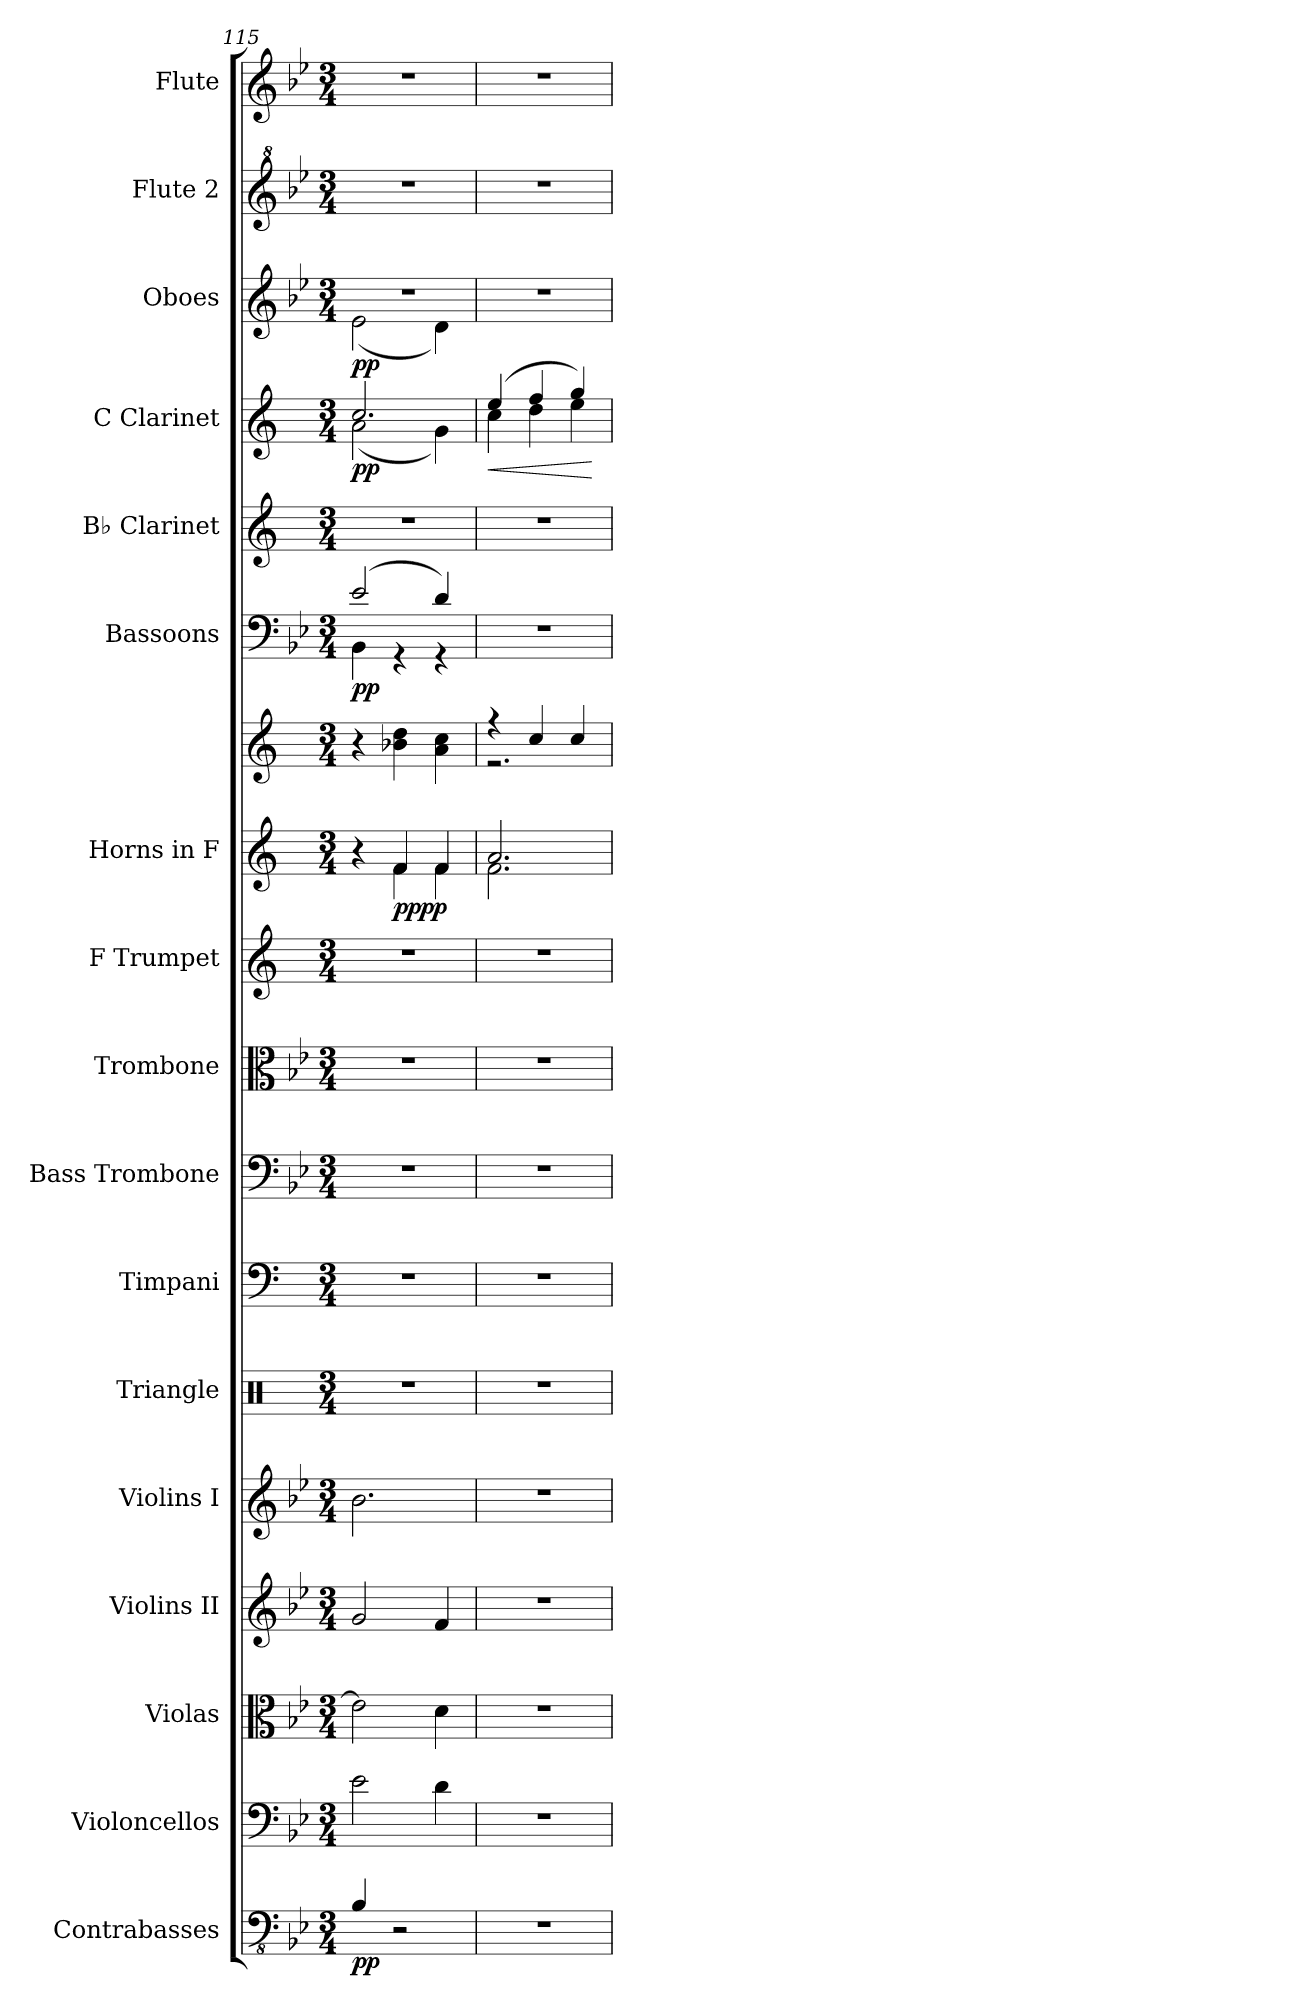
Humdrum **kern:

**kern	**dynam	**kern	**kern	**kern	**kern	**kern	**kern	**kern	**kern	**kern	**kern	**kern	**dynam	**kern	**dynam	**kern	**kern	**dynam	**kern	**dynam	**kern	**kern
*part17	*part17	*part16	*part15	*part14	*part13	*part12	*part11	*part10	*part9	*part8	*part7	*part7	*part7	*part6	*part6	*part5	*part4	*part4	*part3	*part3	*part2	*part1
*staff18	*staff18	*staff17	*staff16	*staff15	*staff14	*staff13	*staff12	*staff11	*staff10	*staff9	*staff8	*staff7	*staff7/8	*staff6	*staff6	*staff5	*staff4	*staff4	*staff3	*staff3	*staff2	*staff1
*I"Contrabasses	*	*I"Violoncellos	*I"Violas	*I"Violins II	*I"Violins I	*I"Triangle	*I"Timpani	*I"Bass Trombone	*I"Trombone	*I"F Trumpet	*I"Horns in F	*	*	*I"Bassoons	*	*I"B♭ Clarinet	*I"C Clarinet	*	*I"Oboes	*	*I"Flute 2	*I"Flute
*I'Cb.	*	*I'Vc.	*I'Vla.	*I'Vln. II	*I'Vln. I	*I'Trgl.	*I'Timp.	*I'B. Tbn.	*I'Tbn.	*I'F Tpt.	*	*	*	*I'Bsn.	*	*I'B♭ Cl.	*I'C Cl.	*	*I'Ob.	*	*I'Fl. 2	*I'Fl. 2
*clefFv4	*	*clefF4	*clefC3	*clefG2	*clefG2	*clefX	*clefF4	*clefF4	*clefC3	*clefG2	*clefG2	*clefG2	*	*clefF4	*	*clefG2	*clefG2	*	*clefG2	*	*clefG^2	*clefG2
*ITrd7c12	*	*	*	*	*	*	*	*	*	*ITrd-3c-5	*ITrd4c7	*ITrd4c7	*	*	*	*ITrd1c2	*ITrd1c2	*	*	*	*	*
*k[b-e-]	*	*k[b-e-]	*k[b-e-]	*k[b-e-]	*k[b-e-]	*k[]	*k[]	*k[b-e-]	*k[b-e-]	*k[b-]	*k[b-]	*k[b-]	*	*k[b-e-]	*	*k[b-e-]	*k[b-e-]	*	*k[b-e-]	*	*k[b-e-]	*k[b-e-]
*M3/4	*	*M3/4	*M3/4	*M3/4	*M3/4	*M3/4	*M3/4	*M3/4	*M3/4	*M3/4	*M3/4	*M3/4	*	*M3/4	*	*M3/4	*M3/4	*	*M3/4	*	*M3/4	*M3/4
=115	=115	=115	=115	=115	=115	=115	=115	=115	=115	=115	=115	=115	=115	=115	=115	=115	=115	=115	=115	=115	=115	=115
*	*	*	*	*	*	*	*	*	*	*	*^	*	*	*^	*	*	*^	*	*^	*	*	*
!	!LO:DY:b	!	!	!	!	!	!	!	!	!	!	!	!	!	!	!	!LO:DY:b	!	!	!	!LO:DY:b	!	!	!LO:DY:b	!	!
4BBB-/	pp	2e-\	2e-\]	2g/	2.b-\	2.r	2.r	2.r	2.r	2.r	4r	4ryy	4r	.	(>2e-/	4BB-\	pp	2.r	2.b-/	(<2g\	pp	2.r	(<2e-\	pp	2.r	2.r
!	!	!	!	!	!	!	!	!	!	!	!	!	!	!LO:DY:b=2	!	!	!	!	!	!	!	!	!	!	!	!
!	!	!	!	!	!	!	!	!	!	!	!	!	!	!LO:DY:n=1:b	!	!	!	!	!	!	!	!	!	!	!	!
2r	.	.	.	.	.	.	.	.	.	.	4B-/	4B-\	4e-X\ 4g\	pp pp	.	4r	.	.	.	.	.	.	.	.	.	.
.	.	4d\	4d\	4f/	.	.	.	.	.	.	4B-/	4B-\	4d\ 4f\	.	4d/)	4r	.	.	.	4f\)	.	.	4d\)	.	.	.
=116	=116	=116	=116	=116	=116	=116	=116	=116	=116	=116	=116	=116	=116	=116	=116	=116	=116	=116	=116	=116	=116	=116	=116	=116	=116	=116
*	*	*	*	*	*	*	*	*	*	*	*	*	*^	*	*	*	*	*	*	*	*	*	*	*	*	*
!	!	!	!	!	!	!	!	!	!	!	!	!	!	!	!	!	!	!	!	!	!	!LO:HP:b	!	!	!	!	!
*	*	*	*	*	*	*	*	*	*	*	*	*	*	*	*	*v	*v	*	*	*	*	*	*v	*v	*	*	*
2.r	.	2.r	2.r	2.r	2.r	2.r	2.r	2.r	2.r	2.r	2.d/	2.B-\	4r	2.r	.	2.r	.	2.r	(>4dd/	4b-\	<	2.r	.	2.r	2.r
.	.	.	.	.	.	.	.	.	.	.	.	.	4f/	.	.	.	.	.	4ee-/	4cc\	.	.	.	.	.
.	.	.	.	.	.	.	.	.	.	.	.	.	4f/	.	.	.	.	.	4ff/)	4dd\	.	.	.	.	.
*	*	*	*	*	*	*	*	*	*	*	*v	*v	*	*	*	*	*	*	*v	*v	*	*	*	*	*
*	*	*	*	*	*	*	*	*	*	*	*	*v	*v	*	*	*	*	*	*	*	*	*	*
.	.	.	.	.	.	.	.	.	.	.	.	.	.	.	.	.	.	[	.	.	.	.
=	=	=	=	=	=	=	=	=	=	=	=	=	=	=	=	=	=	=	=	=	=	=
*-	*-	*-	*-	*-	*-	*-	*-	*-	*-	*-	*-	*-	*-	*-	*-	*-	*-	*-	*-	*-	*-	*-
